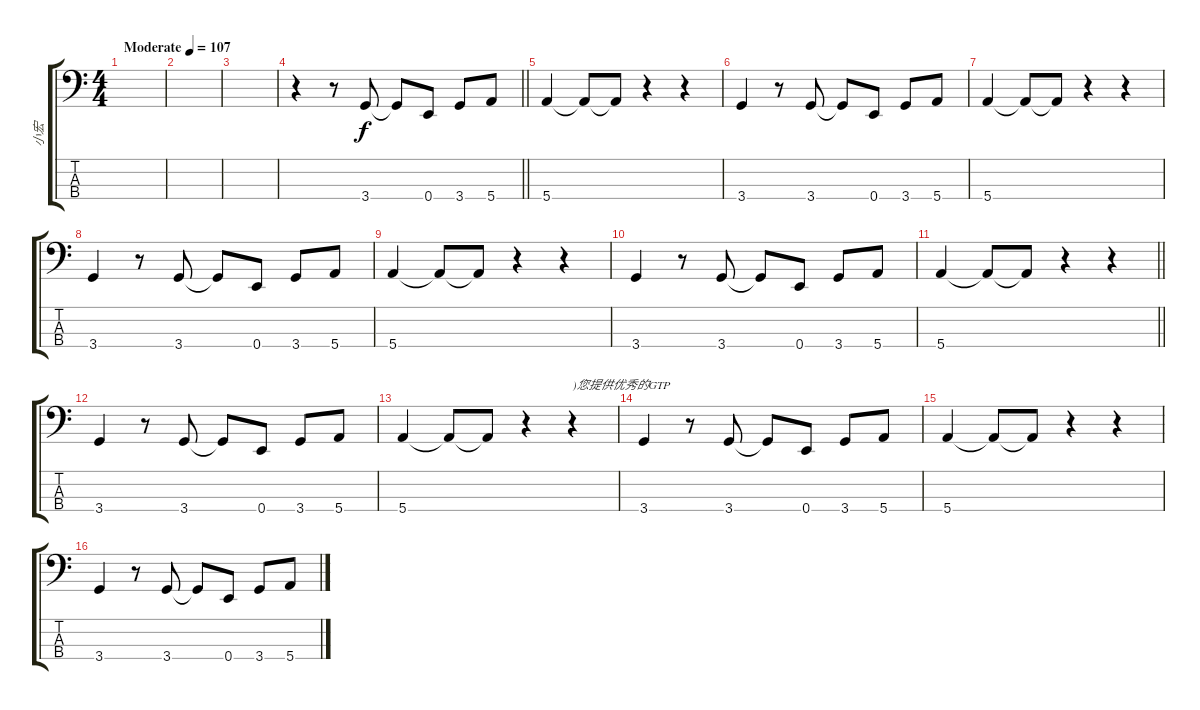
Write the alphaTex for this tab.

\track ("小宏" "小宏") {instrument electricbassfinger}
\staff {score tabs}
\tuning (G2 D2 A1 E1) {hide}
\ts (4 4)
\tempo (107 "Moderate")
\clef f4
\ks c
|
|
|
\barLineRight lightlight
r.4 r.8 3.4.8 3.4{t}.8 0.4.8 3.4.8 5.4.8 |
5.4.4 5.4{t}.8 5.4{t}.8 r.4 r.4 |
3.4.4 r.8 3.4.8 3.4{t}.8 0.4.8 3.4.8 5.4.8 |
5.4.4 5.4{t}.8 5.4{t}.8 r.4 r.4 |
3.4.4 r.8 3.4.8 3.4{t}.8 0.4.8 3.4.8 5.4.8 |
5.4.4 5.4{t}.8 5.4{t}.8 r.4 r.4 |
3.4.4 r.8 3.4.8 3.4{t}.8 0.4.8 3.4.8 5.4.8 |
\barLineRight lightlight
5.4.4 5.4{t}.8 5.4{t}.8 r.4 r.4 |
3.4.4 r.8 3.4.8 3.4{t}.8 0.4.8 3.4.8 5.4.8 |
5.4.4 5.4{t}.8 5.4{t}.8 r.4 r.4{txt ")您提供优秀的GTP"} |
3.4.4 r.8 3.4.8 3.4{t}.8 0.4.8 3.4.8 5.4.8 |
5.4.4 5.4{t}.8 5.4{t}.8 r.4 r.4 |
3.4.4 r.8 3.4.8 3.4{t}.8 0.4.8 3.4.8 5.4.8
